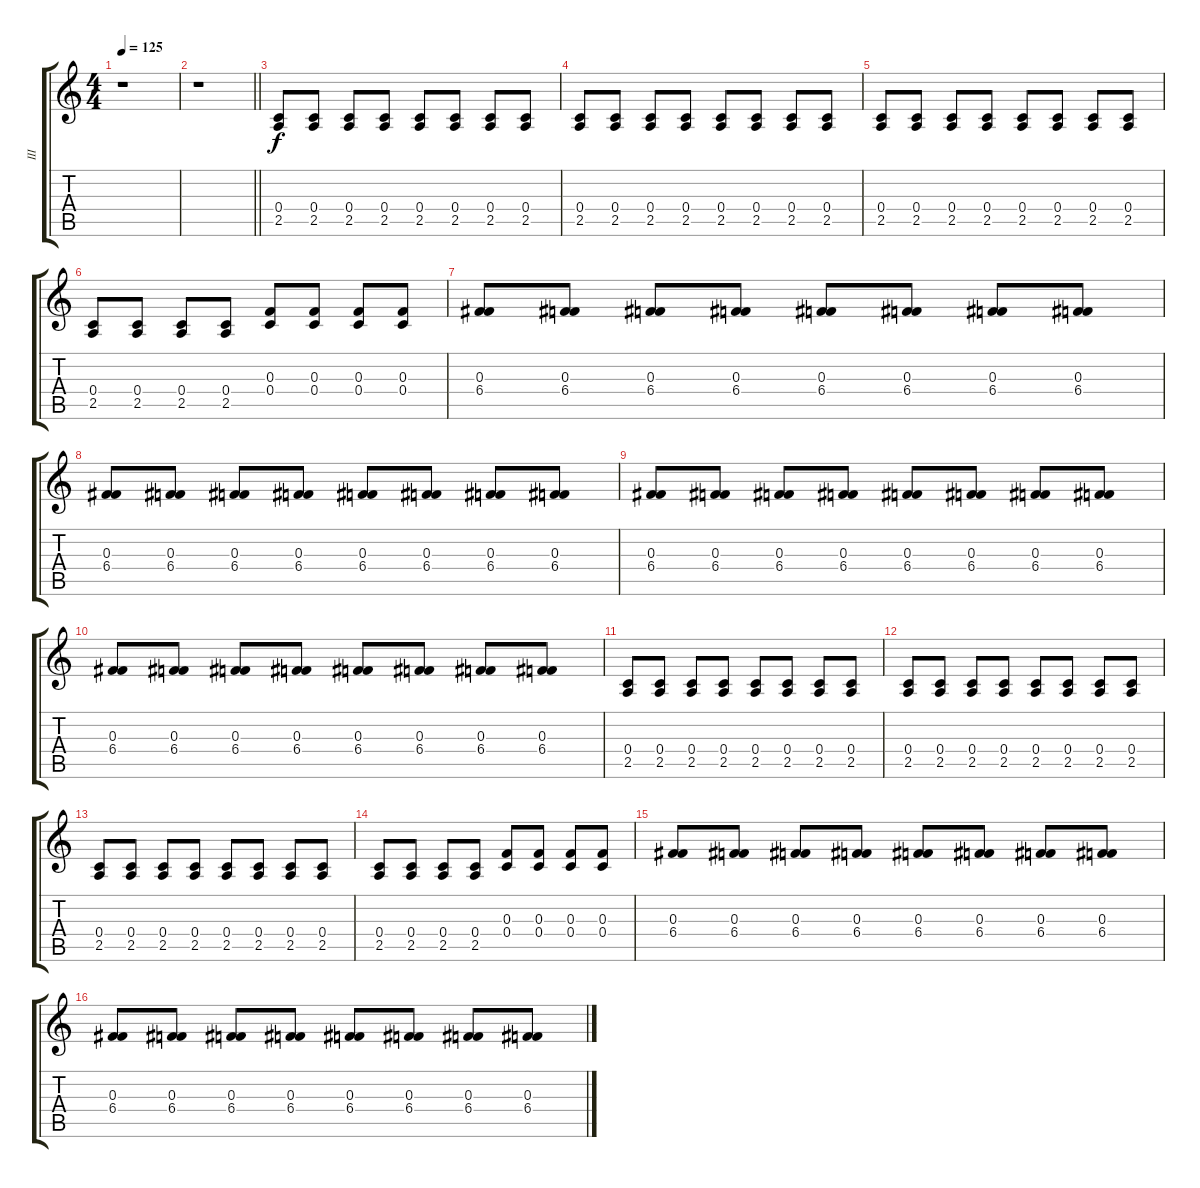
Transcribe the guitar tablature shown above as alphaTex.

\track ("III" "III") {instrument distortionguitar}
\staff {score tabs}
\tuning (D4 A3 F3 C3 G2 D2) {hide}
\ts (4 4)
\tempo 125
\clef g2
\ks c
r.1{dy f} |
\barLineRight lightlight
r.1 |
\section ("" "")
(0.4 2.5).8 (0.4 2.5).8 (0.4 2.5).8 (0.4 2.5).8 (0.4 2.5).8 (0.4 2.5).8 (0.4 2.5).8 (0.4 2.5).8 |
(0.4 2.5).8 (0.4 2.5).8 (0.4 2.5).8 (0.4 2.5).8 (0.4 2.5).8 (0.4 2.5).8 (0.4 2.5).8 (0.4 2.5).8 |
(0.4 2.5).8 (0.4 2.5).8 (0.4 2.5).8 (0.4 2.5).8 (0.4 2.5).8 (0.4 2.5).8 (0.4 2.5).8 (0.4 2.5).8 |
(0.4 2.5).8 (0.4 2.5).8 (0.4 2.5).8 (0.4 2.5).8 (0.3 0.4).8 (0.3 0.4).8 (0.3 0.4).8 (0.3 0.4).8 |
(0.3 6.4).8 (0.3 6.4).8 (0.3 6.4).8 (0.3 6.4).8 (0.3 6.4).8 (0.3 6.4).8 (0.3 6.4).8 (0.3 6.4).8 |
(0.3 6.4).8 (0.3 6.4).8 (0.3 6.4).8 (0.3 6.4).8 (0.3 6.4).8 (0.3 6.4).8 (0.3 6.4).8 (0.3 6.4).8 |
(0.3 6.4).8 (0.3 6.4).8 (0.3 6.4).8 (0.3 6.4).8 (0.3 6.4).8 (0.3 6.4).8 (0.3 6.4).8 (0.3 6.4).8 |
(0.3 6.4).8 (0.3 6.4).8 (0.3 6.4).8 (0.3 6.4).8 (0.3 6.4).8 (0.3 6.4).8 (0.3 6.4).8 (0.3 6.4).8 |
(0.4 2.5).8 (0.4 2.5).8 (0.4 2.5).8 (0.4 2.5).8 (0.4 2.5).8 (0.4 2.5).8 (0.4 2.5).8 (0.4 2.5).8 |
(0.4 2.5).8 (0.4 2.5).8 (0.4 2.5).8 (0.4 2.5).8 (0.4 2.5).8 (0.4 2.5).8 (0.4 2.5).8 (0.4 2.5).8 |
(0.4 2.5).8 (0.4 2.5).8 (0.4 2.5).8 (0.4 2.5).8 (0.4 2.5).8 (0.4 2.5).8 (0.4 2.5).8 (0.4 2.5).8 |
(0.4 2.5).8 (0.4 2.5).8 (0.4 2.5).8 (0.4 2.5).8 (0.3 0.4).8 (0.3 0.4).8 (0.3 0.4).8 (0.3 0.4).8 |
(0.3 6.4).8 (0.3 6.4).8 (0.3 6.4).8 (0.3 6.4).8 (0.3 6.4).8 (0.3 6.4).8 (0.3 6.4).8 (0.3 6.4).8 |
(0.3 6.4).8 (0.3 6.4).8 (0.3 6.4).8 (0.3 6.4).8 (0.3 6.4).8 (0.3 6.4).8 (0.3 6.4).8 (0.3 6.4).8
